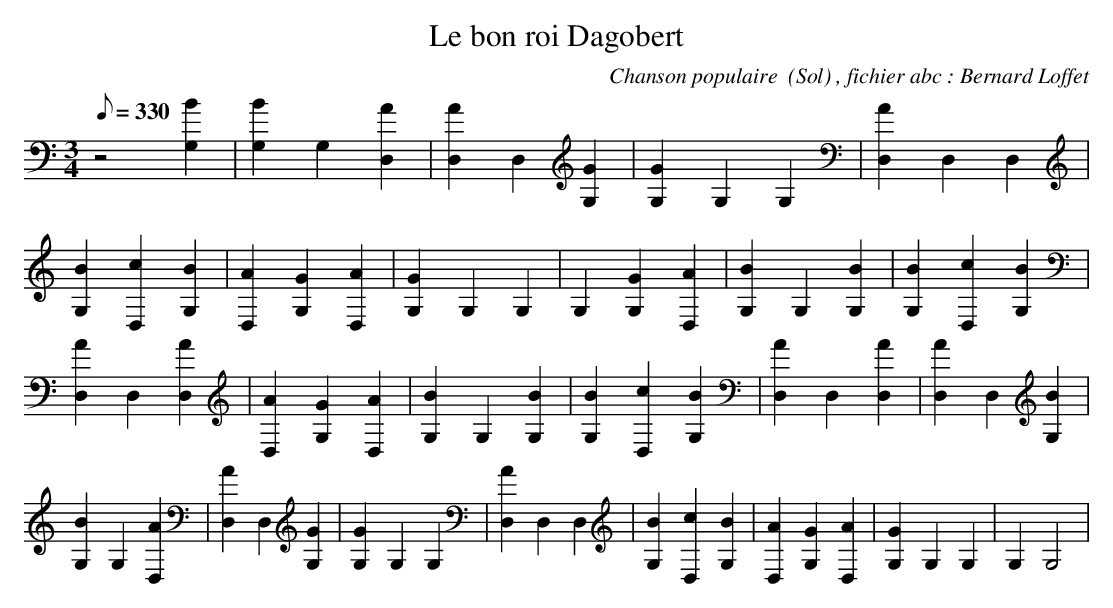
X:1
T:Le bon roi Dagobert
C:Chanson populaire  (Sol) , fichier abc : Bernard Loffet
L:1/8
Q:330
M:3/4
K:C
 z4 [B2G,2] | [B2G,2] G,2 [A2D,2] | [A2D,2] D,2 [G2G,2] | [G2G,2] G,2 G,2 | [A2D,2] D,2 D,2 | \
 [B2G,2] [c2D,2] [B2G,2] | [A2D,2] [G2G,2] [A2D,2] | [G2G,2] G,2 G,2 | G,2 [G2G,2] [A2D,2] | \
 [B2G,2] G,2 [B2G,2] | [B2G,2] [c2D,2] [B2G,2] | [A2D,2] D,2 [A2D,2] | [A2D,2] [G2G,2] [A2D,2] | \
 [B2G,2] G,2 [B2G,2] | [B2G,2] [c2D,2] [B2G,2] | [A2D,2] D,2 [A2D,2] | [A2D,2] D,2 [B2G,2] | \
 [B2G,2] G,2 [A2D,2] | [A2D,2] D,2 [G2G,2] | [G2G,2] G,2 G,2 | [A2D,2] D,2 D,2 | [B2G,2] [c2D,2] [B2G,2] | \
 [A2D,2] [G2G,2] [A2D,2] | [G2G,2] G,2 G,2 | G,2 G,4 | \
